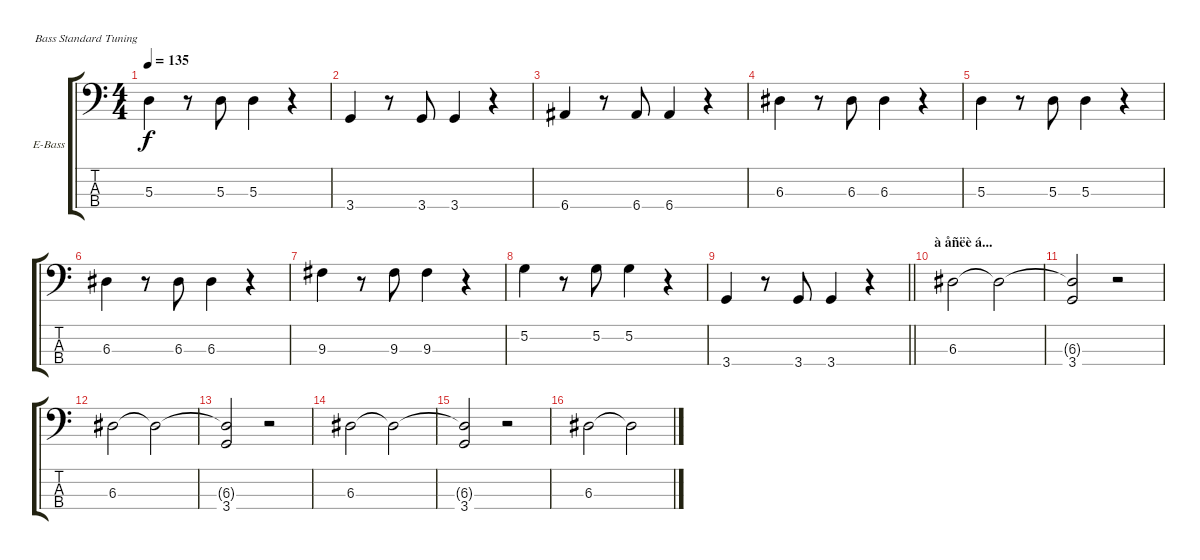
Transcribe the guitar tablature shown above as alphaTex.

\bracketExtendMode groupsimilarinstruments
\firstSystemTrackNameOrientation horizontal
\otherSystemsTrackNameOrientation horizontal
\track ("áàñ" "E-Bass") {instrument electricbasspick}
\staff {score tabs}
\tuning (G2 D2 A1 E1)
\ts (4 4)
\tempo 135
\clef f4
\ks c
5.3.4{dy f} r.8 5.3.8 5.3.4 r.4 |
3.4.4 r.8 3.4.8 3.4.4 r.4 |
6.4.4 r.8 6.4.8 6.4.4 r.4 |
6.3.4 r.8 6.3.8 6.3.4 r.4 |
5.3.4 r.8 5.3.8 5.3.4 r.4 |
6.3.4 r.8 6.3.8 6.3.4 r.4 |
9.3.4 r.8 9.3.8 9.3.4 r.4 |
5.2.4 r.8 5.2.8 5.2.4 r.4 |
\barLineRight lightlight
3.4.4 r.8 3.4.8 3.4.4 r.4 |
\section ("" "à åñëè á...")
6.3.2 6.3{t}.2 |
(6.3{t} 3.4).2 r.2 |
6.3.2 6.3{t}.2 |
(6.3{t} 3.4).2 r.2 |
6.3.2 6.3{t}.2 |
(6.3{t} 3.4).2 r.2 |
6.3.2 6.3{t}.2
